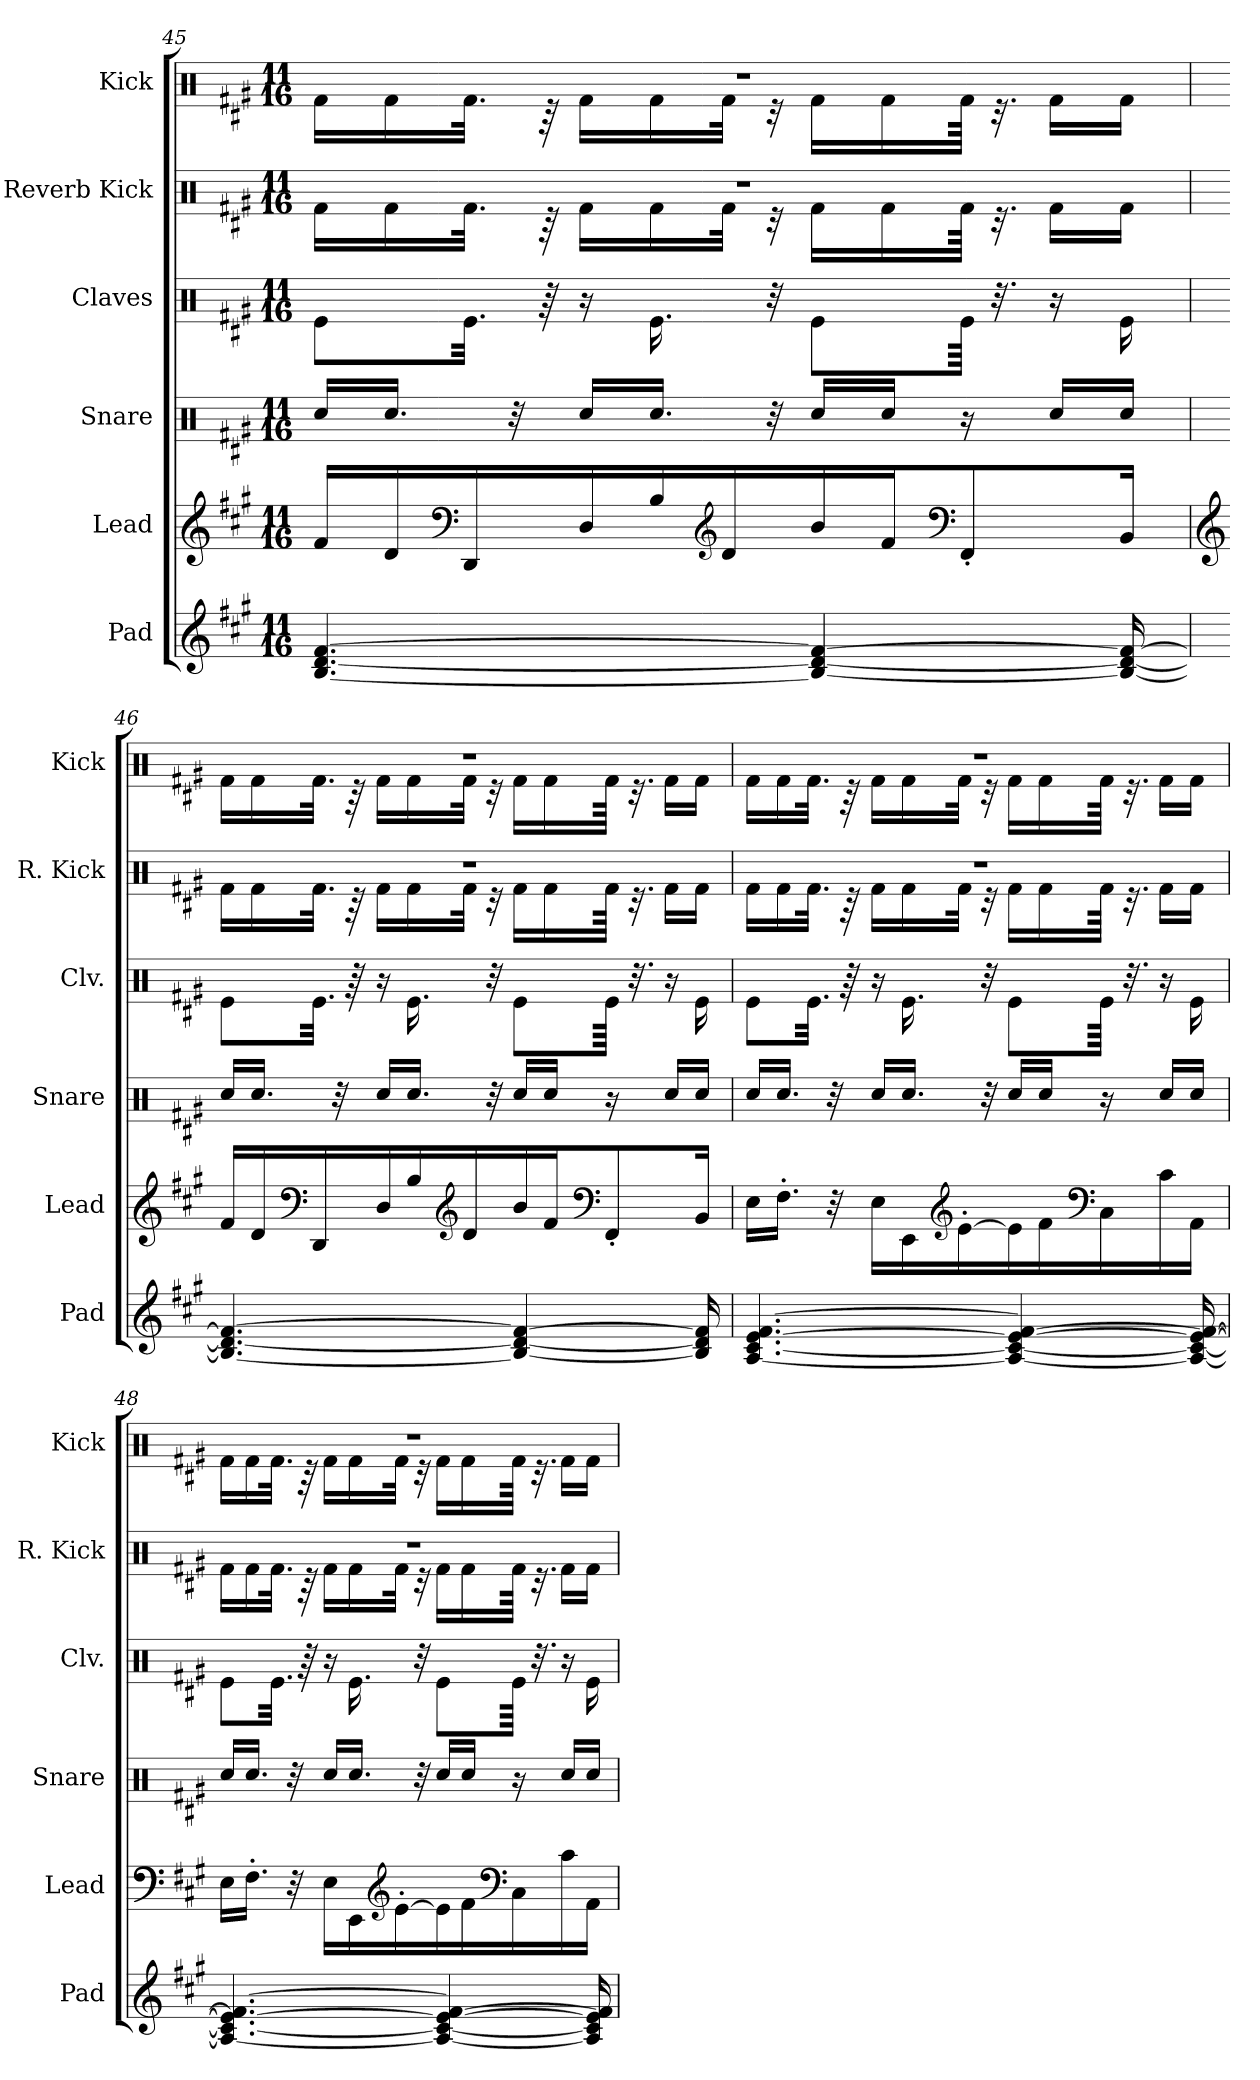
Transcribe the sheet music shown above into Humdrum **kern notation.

**kern	**kern	**kern	**kern	**kern	**kern
*part6	*part5	*part4	*part3	*part2	*part1
*staff6	*staff5	*staff4	*staff3	*staff2	*staff1
*I"Pad	*I"Lead	*I"Snare	*I"Claves	*I"Reverb Kick	*I"Kick
*I'Pad	*I'Lead	*I'Snare	*I'Clv.	*I'R. Kick	*I'Kick
!!LO:PB:g=z
*clefG2	*clefG2	*clefX	*clefX	*clefX	*clefX
*k[f#c#g#]	*k[f#c#g#]	*k[f#c#g#]	*k[f#c#g#]	*k[f#c#g#]	*k[f#c#g#]
*M11/16	*M11/16	*M11/16	*M11/16	*M11/16	*M11/16
=45	=45	=45	=45	=45	=45
*	*	*	*	*^	*^
[4.B/ [4.d/ [4.f#/	16f#/LL	16Rcc/LL	8Re\L	16%11r	16Rf\LL	16%11r	16Rf\LL
.	16d/	16.Rcc/JJ	.	.	16Rf\	.	16Rf\
*	*clefF4	*	*	*	*	*	*
.	16DD/	.	32.Re\Jkk	.	32.Rf\JJk	.	32.Rf\JJk
.	.	32r	.	.	.	.	.
.	.	.	64r	.	64r	.	64r
.	16D/	16Rcc/LL	16r	.	16Rf\LL	.	16Rf\LL
.	16B/	16.Rcc/JJ	16.Re\	.	16Rf\	.	16Rf\
*	*clefG2	*	*	*	*	*	*
.	16d/	.	.	.	32Rf\JJk	.	32Rf\JJk
.	.	32r	32r	.	32r	.	32r
4B/_ 4d/_ 4f#/_	16b/	16Rcc/LL	8Re\L	.	16Rf\LL	.	16Rf\LL
.	16f#/J	16Rcc/JJ	.	.	16Rf\	.	16Rf\
*	*clefF4	*	*	*	*	*	*
.	8FF#'/	16r	64Re\Jkkk	.	64Rf\JJkk	.	64Rf\JJkk
.	.	.	32.r	.	32.r	.	32.r
.	.	16Rcc/LL	16r	.	16Rf\LL	.	16Rf\LL
16B/_ 16d/_ 16f#/_	16BB/Jk	16Rcc/JJ	16Re\	.	16Rf\JJ	.	16Rf\JJ
=46	=46	=46	=46	=46	=46	=46	=46
*	*clefG2	*	*	*	*	*	*
4.B/_ 4.d/_ 4.f#/_	16f#/LL	16Rcc/LL	8Re\L	16%11r	16Rf\LL	16%11r	16Rf\LL
.	16d/	16.Rcc/JJ	.	.	16Rf\	.	16Rf\
*	*clefF4	*	*	*	*	*	*
.	16DD/	.	32.Re\Jkk	.	32.Rf\JJk	.	32.Rf\JJk
.	.	32r	.	.	.	.	.
.	.	.	64r	.	64r	.	64r
.	16D/	16Rcc/LL	16r	.	16Rf\LL	.	16Rf\LL
.	16B/	16.Rcc/JJ	16.Re\	.	16Rf\	.	16Rf\
*	*clefG2	*	*	*	*	*	*
.	16d/	.	.	.	32Rf\JJk	.	32Rf\JJk
.	.	32r	32r	.	32r	.	32r
4B/_ 4d/_ 4f#/_	16b/	16Rcc/LL	8Re\L	.	16Rf\LL	.	16Rf\LL
.	16f#/J	16Rcc/JJ	.	.	16Rf\	.	16Rf\
*	*clefF4	*	*	*	*	*	*
.	8FF#'/	16r	64Re\Jkkk	.	64Rf\JJkk	.	64Rf\JJkk
.	.	.	32.r	.	32.r	.	32.r
.	.	16Rcc/LL	16r	.	16Rf\LL	.	16Rf\LL
16B/] 16d/] 16f#/]	16BB/Jk	16Rcc/JJ	16Re\	.	16Rf\JJ	.	16Rf\JJ
!!LO:LB:g=z	!!
=47	=47	=47	=47	=47	=47	=47	=47
[4.A/ [4.c#/ [4.e/ [4.f#/	16E\LL	16Rcc/LL	8Re\L	16%11r	16Rf\LL	16%11r	16Rf\LL
.	16.F#'\JJ	16.Rcc/JJ	.	.	16Rf\	.	16Rf\
.	.	.	32.Re\Jkk	.	32.Rf\JJk	.	32.Rf\JJk
.	32r	32r	.	.	.	.	.
.	.	.	64r	.	64r	.	64r
.	16E\LL	16Rcc/LL	16r	.	16Rf\LL	.	16Rf\LL
.	16EE\	16.Rcc/JJ	16.Re\	.	16Rf\	.	16Rf\
*	*clefG2	*	*	*	*	*	*
.	[16e'\	.	.	.	32Rf\JJk	.	32Rf\JJk
.	.	32r	32r	.	32r	.	32r
4A/_ 4c#/_ 4e/_ 4f#/_	16e\]	16Rcc/LL	8Re\L	.	16Rf\LL	.	16Rf\LL
.	16f#\	16Rcc/JJ	.	.	16Rf\	.	16Rf\
*	*clefF4	*	*	*	*	*	*
.	16C#\	16r	64Re\Jkkk	.	64Rf\JJkk	.	64Rf\JJkk
.	.	.	32.r	.	32.r	.	32.r
.	16c#\	16Rcc/LL	16r	.	16Rf\LL	.	16Rf\LL
16A/_ 16c#/_ 16e/_ 16f#/_	16AA\JJ	16Rcc/JJ	16Re\	.	16Rf\JJ	.	16Rf\JJ
=48	=48	=48	=48	=48	=48	=48	=48
4.A/_ 4.c#/_ 4.e/_ 4.f#/_	16E\LL	16Rcc/LL	8Re\L	16%11r	16Rf\LL	16%11r	16Rf\LL
.	16.F#'\JJ	16.Rcc/JJ	.	.	16Rf\	.	16Rf\
.	.	.	32.Re\Jkk	.	32.Rf\JJk	.	32.Rf\JJk
.	32r	32r	.	.	.	.	.
.	.	.	64r	.	64r	.	64r
.	16E\LL	16Rcc/LL	16r	.	16Rf\LL	.	16Rf\LL
.	16EE\	16.Rcc/JJ	16.Re\	.	16Rf\	.	16Rf\
*	*clefG2	*	*	*	*	*	*
.	[16e'\	.	.	.	32Rf\JJk	.	32Rf\JJk
.	.	32r	32r	.	32r	.	32r
4A/_ 4c#/_ 4e/_ 4f#/_	16e\]	16Rcc/LL	8Re\L	.	16Rf\LL	.	16Rf\LL
.	16f#\	16Rcc/JJ	.	.	16Rf\	.	16Rf\
*	*clefF4	*	*	*	*	*	*
.	16C#\	16r	64Re\Jkkk	.	64Rf\JJkk	.	64Rf\JJkk
.	.	.	32.r	.	32.r	.	32.r
.	16c#\	16Rcc/LL	16r	.	16Rf\LL	.	16Rf\LL
16A/] 16c#/] 16e/] 16f#/]	16AA\JJ	16Rcc/JJ	16Re\	.	16Rf\JJ	.	16Rf\JJ
*	*	*	*	*v	*v	*	*
*	*	*	*	*	*v	*v
=	=	=	=	=	=
*-	*-	*-	*-	*-	*-
